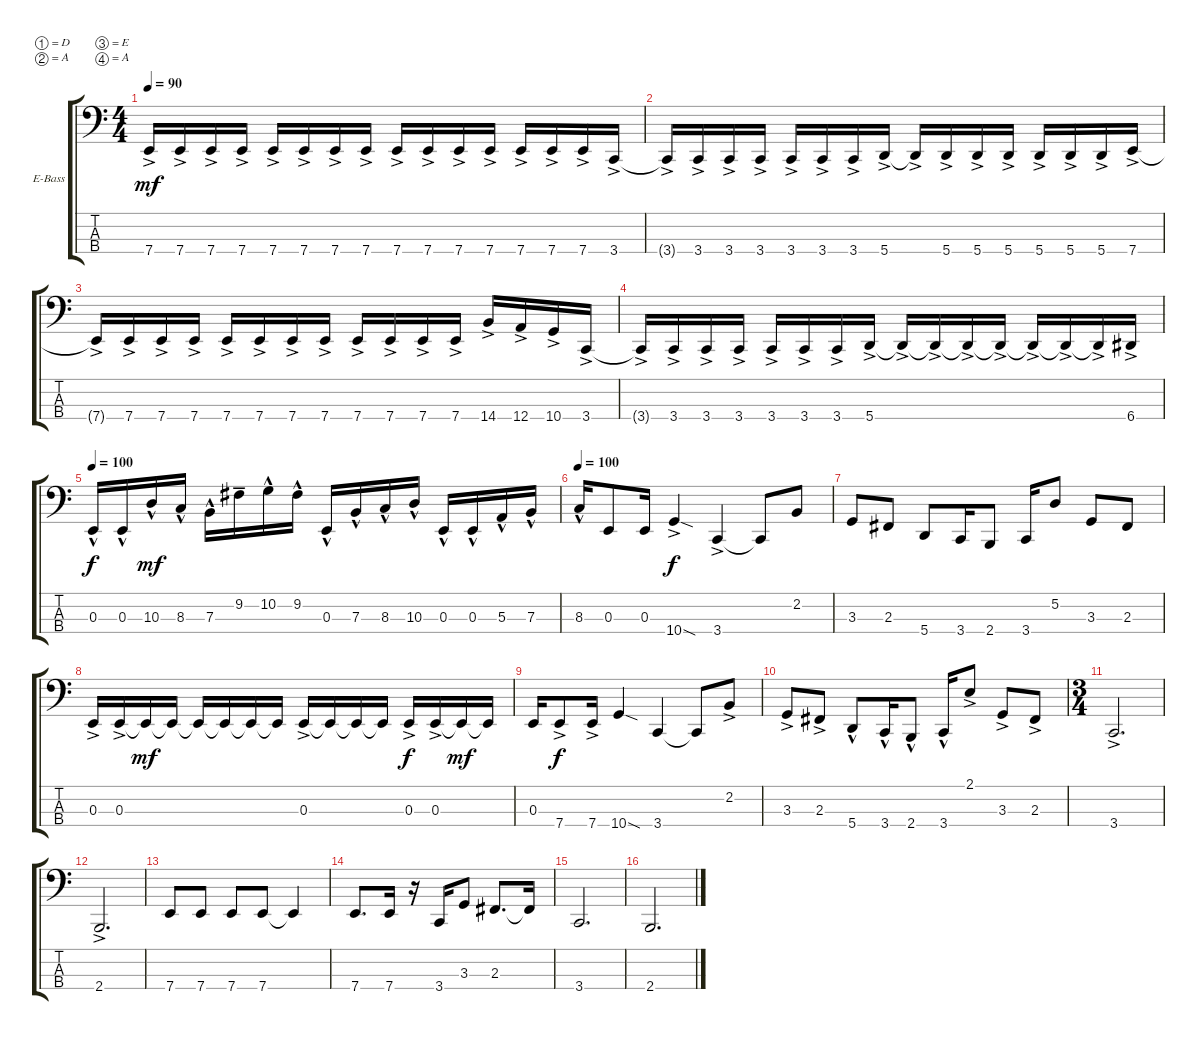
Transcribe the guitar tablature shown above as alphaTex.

\bracketExtendMode groupsimilarinstruments
\firstSystemTrackNameOrientation horizontal
\otherSystemsTrackNameOrientation horizontal
\track ("Sinclair Alleron" "E-Bass") {instrument electricbassfinger}
\staff {score tabs}
\tuning (D2 A1 E1 A0)
\ts (4 4)
\tempo 90
\clef f4
\ks c
7.4{ac}.16{dy mf} 7.4{ac}.16 7.4{ac}.16 7.4{ac}.16 7.4{ac}.16 7.4{ac}.16 7.4{ac}.16 7.4{ac}.16 7.4{ac}.16 7.4{ac}.16 7.4{ac}.16 7.4{ac}.16 7.4{ac}.16 7.4{ac}.16 7.4{ac}.16 3.4{ac}.16 |
3.4{ac t}.16 3.4{ac}.16 3.4{ac}.16 3.4{ac}.16 3.4{ac}.16 3.4{ac}.16 3.4{ac}.16 5.4{ac}.16 5.4{ac t}.16 5.4{ac}.16 5.4{ac}.16 5.4{ac}.16 5.4{ac}.16 5.4{ac}.16 5.4{ac}.16 7.4{ac}.16 |
7.4{ac t}.16 7.4{ac}.16 7.4{ac}.16 7.4{ac}.16 7.4{ac}.16 7.4{ac}.16 7.4{ac}.16 7.4{ac}.16 7.4{ac}.16 7.4{ac}.16 7.4{ac}.16 7.4{ac}.16 14.4{ac}.16 12.4{ac}.16 10.4{ac}.16 3.4{ac}.16 |
3.4{ac t}.16 3.4{ac}.16 3.4{ac}.16 3.4{ac}.16 3.4{ac}.16 3.4{ac}.16 3.4{ac}.16 5.4{ac}.16 5.4{ac t}.16 5.4{ac t}.16 5.4{ac t}.16 5.4{ac t}.16 5.4{ac t}.16 5.4{ac t}.16 5.4{ac t}.16 6.4{ac}.16 |
\tempo 100
0.3{hac}.16{dy f} 0.3{hac}.16 10.3{hac}.16{dy mf} 8.3{hac}.16 7.3{hac}.16 9.2{ten}.16 10.2{hac}.16 9.2{hac}.16 0.3{hac}.16 7.3{hac}.16 8.3{hac}.16 10.3{hac}.16 0.3{hac}.16 0.3{hac}.16 5.3{hac}.16 7.3{hac}.16 |
\tempo 100
8.3{hac}.16 0.3.8 0.3.16 10.4{sod ac}.4{dy f} 3.4{ac}.4 3.4{t}.8 2.2.8 |
3.3.8 2.3.8 5.4.8 3.4.16 2.4.8 3.4.16 5.2.8 3.3.8 2.3.8 |
0.3{ac}.16 0.3{ac}.16 0.3{t}.16{dy mf} 0.3{t}.16 0.3{t}.16 0.3{t}.16 0.3{t}.16 0.3{t}.16 0.3{ac}.16 0.3{t}.16 0.3{t}.16 0.3{t}.16 0.3{ac}.16{dy f} 0.3{ac}.16 0.3{t}.16{dy mf} 0.3{t}.16 |
0.3.16 7.4{ac}.8{dy f} 7.4{ac}.16 10.4{sod}.4 3.4.4 3.4{t}.8 2.2{ac}.8 |
3.3{ac}.8 2.3{ac}.8 5.4{hac}.8 3.4{hac}.16 2.4{hac}.8 3.4{hac}.16 2.1{ac}.8 3.3{ac}.8 2.3{ac}.8 |
\ts (3 4)
3.4{ac}.2{d} |
2.4{ac}.2{d} |
7.4.8 7.4.8 7.4.8 7.4.8 7.4{t}.4 |
7.4.8{d} 7.4.16 r.16 3.4.16 3.3.8 2.3.8{d} 2.3{t}.16 |
3.4.2{d} |
2.4.2{d}
